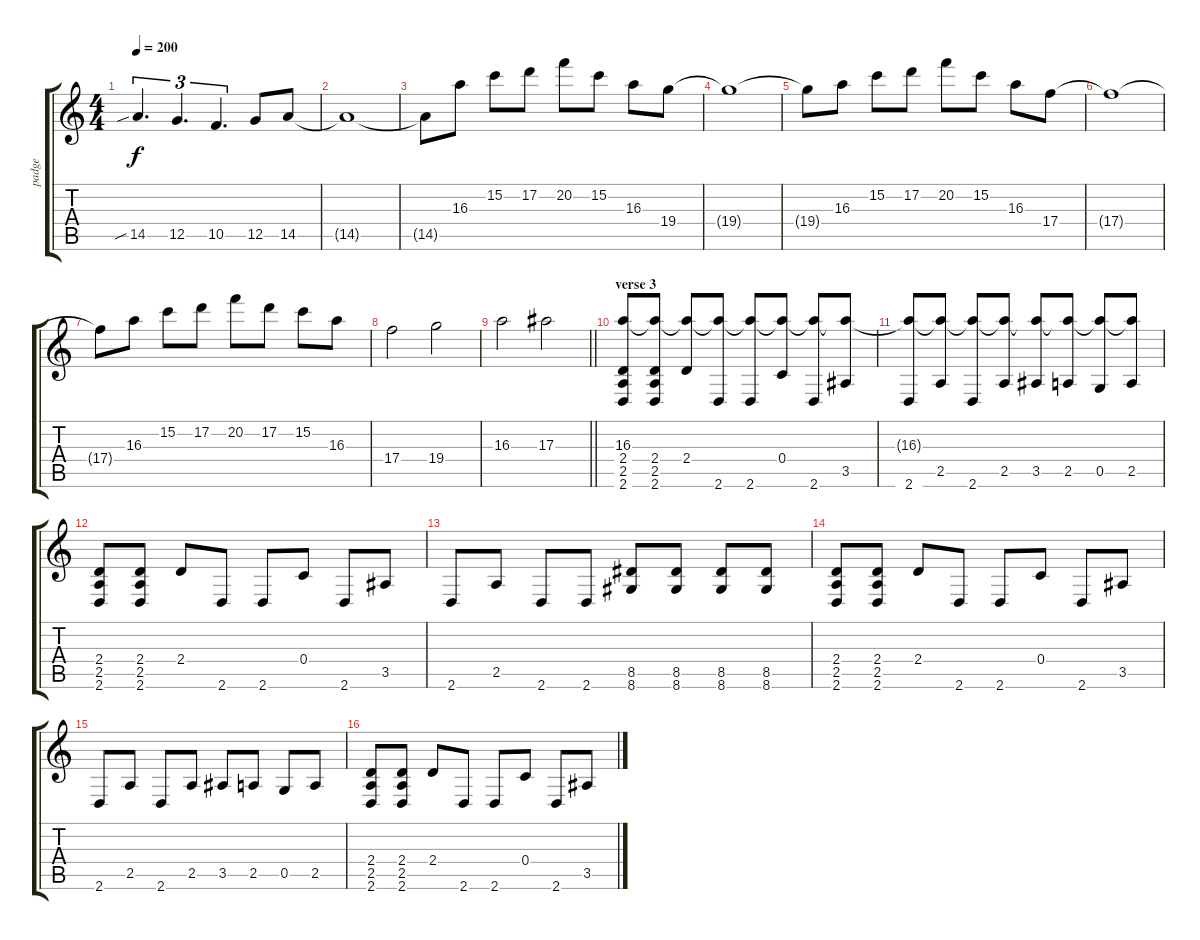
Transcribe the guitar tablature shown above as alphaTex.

\track ("padge" "padge") {instrument distortionguitar}
\staff {score tabs}
\tuning (D4 A3 F3 C3 G2 C2) {hide}
\ts (4 4)
\tempo 200
\clef g2
\ks c
14.5{sib}.4{d tu (3 2) dy f} 12.5.4{d tu (3 2)} 10.5.4{d tu (3 2)} 12.5.8 14.5.8 |
14.5{t}.1 |
14.5{t}.8 16.3.8 15.2.8 17.2.8 20.2.8 15.2.8 16.3.8 19.4.8 |
19.4{t}.1 |
19.4{t}.8 16.3.8 15.2.8 17.2.8 20.2.8 15.2.8 16.3.8 17.4.8 |
17.4{t}.1 |
17.4{t}.8 16.3.8 15.2.8 17.2.8 20.2.8 17.2.8 15.2.8 16.3.8 |
17.4.2 19.4.2 |
\barLineRight lightlight
16.3.2 17.3.2 |
\section ("" "verse 3")
(16.3 2.4 2.5 2.6).8{balance 8} (16.3{t} 2.4 2.5 2.6).8 (16.3{t} 2.4).8 (16.3{t} 2.6).8 (16.3{t} 2.6).8 (16.3{t} 0.4).8 (16.3{t} 2.6).8 (16.3{t} 3.5).8 |
(16.3{t} 2.6).8 (16.3{t} 2.5).8 (16.3{t} 2.6).8 (16.3{t} 2.5).8 (16.3{t} 3.5).8 (16.3{t} 2.5).8 (16.3{t} 0.5).8 (16.3{t} 2.5).8 |
(2.4 2.5 2.6).8 (2.4 2.5 2.6).8 2.4.8 2.6.8 2.6.8 0.4.8 2.6.8 3.5.8 |
2.6.8 2.5.8 2.6.8 2.6.8 (8.5 8.6).8 (8.5 8.6).8 (8.5 8.6).8 (8.5 8.6).8 |
(2.4 2.5 2.6).8 (2.4 2.5 2.6).8 2.4.8 2.6.8 2.6.8 0.4.8 2.6.8 3.5.8 |
2.6.8 2.5.8 2.6.8 2.5.8 3.5.8 2.5.8 0.5.8 2.5.8 |
(2.4 2.5 2.6).8 (2.4 2.5 2.6).8 2.4.8 2.6.8 2.6.8 0.4.8 2.6.8 3.5.8
